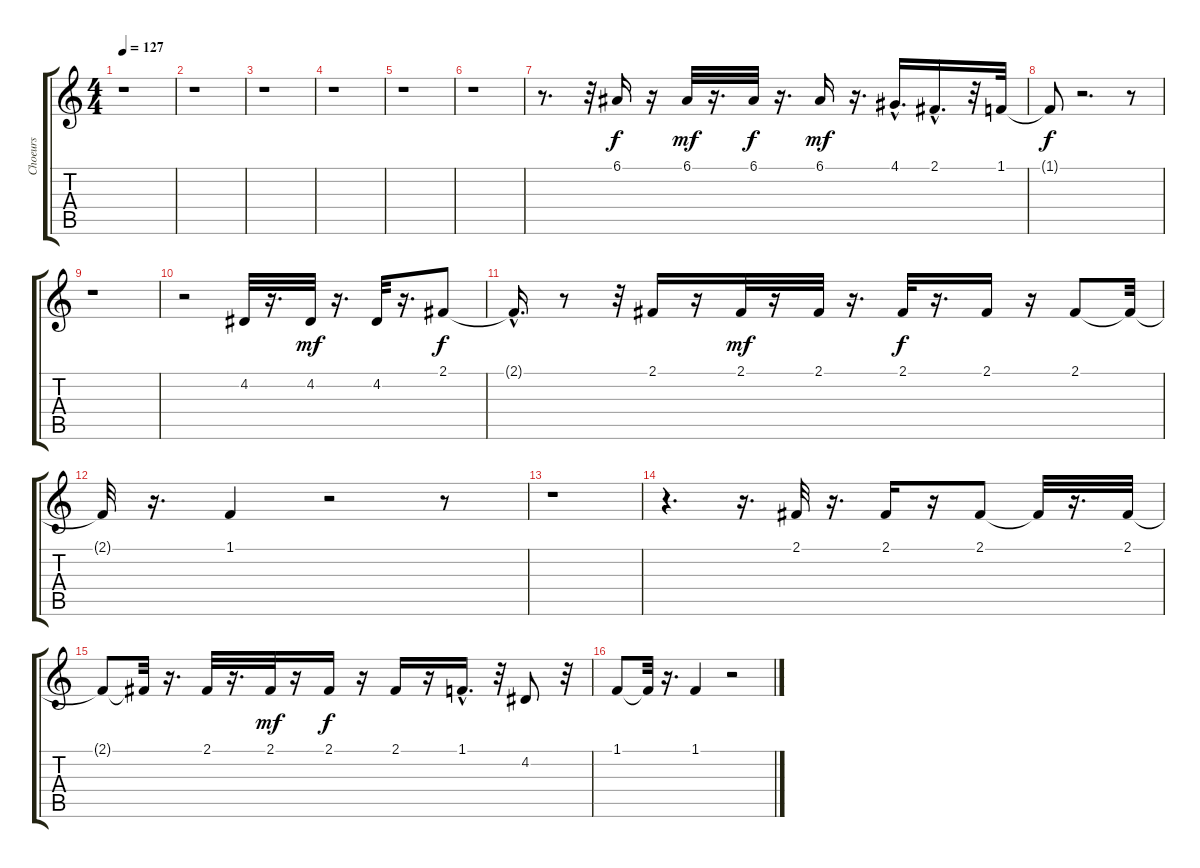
\track ("Choeurs" "Choeurs") {instrument choiraahs}
\staff {score tabs}
\tuning (E4 B3 G3 D3 A2 E2) {hide}
\ts (4 4)
\tempo 127
\clef g2
\ks c
r.1{dy f} |
r.1 |
r.1 |
r.1 |
r.1 |
r.1 |
r.8{d} r.32 6.1.16 r.16 6.1.32{dy mf} r.16{d} 6.1.32{dy f} r.16{d} 6.1.16{dy mf} r.16{d} 4.1{hac}.16{d} 2.1{hac}.16{d} r.32 1.1.32 |
1.1{t}.8{dy f} r.2{d} r.8 |
r.1 |
r.2 4.2.32 r.16{d} 4.2.32{dy mf} r.16{d} 4.2.32 r.16{d} 2.1.8{dy f} |
2.1{hac t}.16{d} r.8 r.32 2.1.16 r.16 2.1.32{dy mf} r.16 2.1.32 r.16{d} 2.1.32{dy f} r.16{d} 2.1.16 r.16 2.1.8 2.1{t}.32 |
2.1{t}.32 r.16{d} 1.1.4 r.2 r.8 |
r.1 |
r.4{d} r.16{d} 2.1.32 r.16{d} 2.1.16 r.16 2.1.8 2.1{t}.32 r.16{d} 2.1.32 |
2.1{t}.8 2.1{t}.32 r.16{d} 2.1.32 r.16{d} 2.1.32{dy mf} r.16 2.1.16{dy f} r.16 2.1.16 r.16 1.1{hac}.16{d} r.32 4.2.8 r.32 |
1.1.8 1.1{t}.32 r.16{d} 1.1.4 r.2
